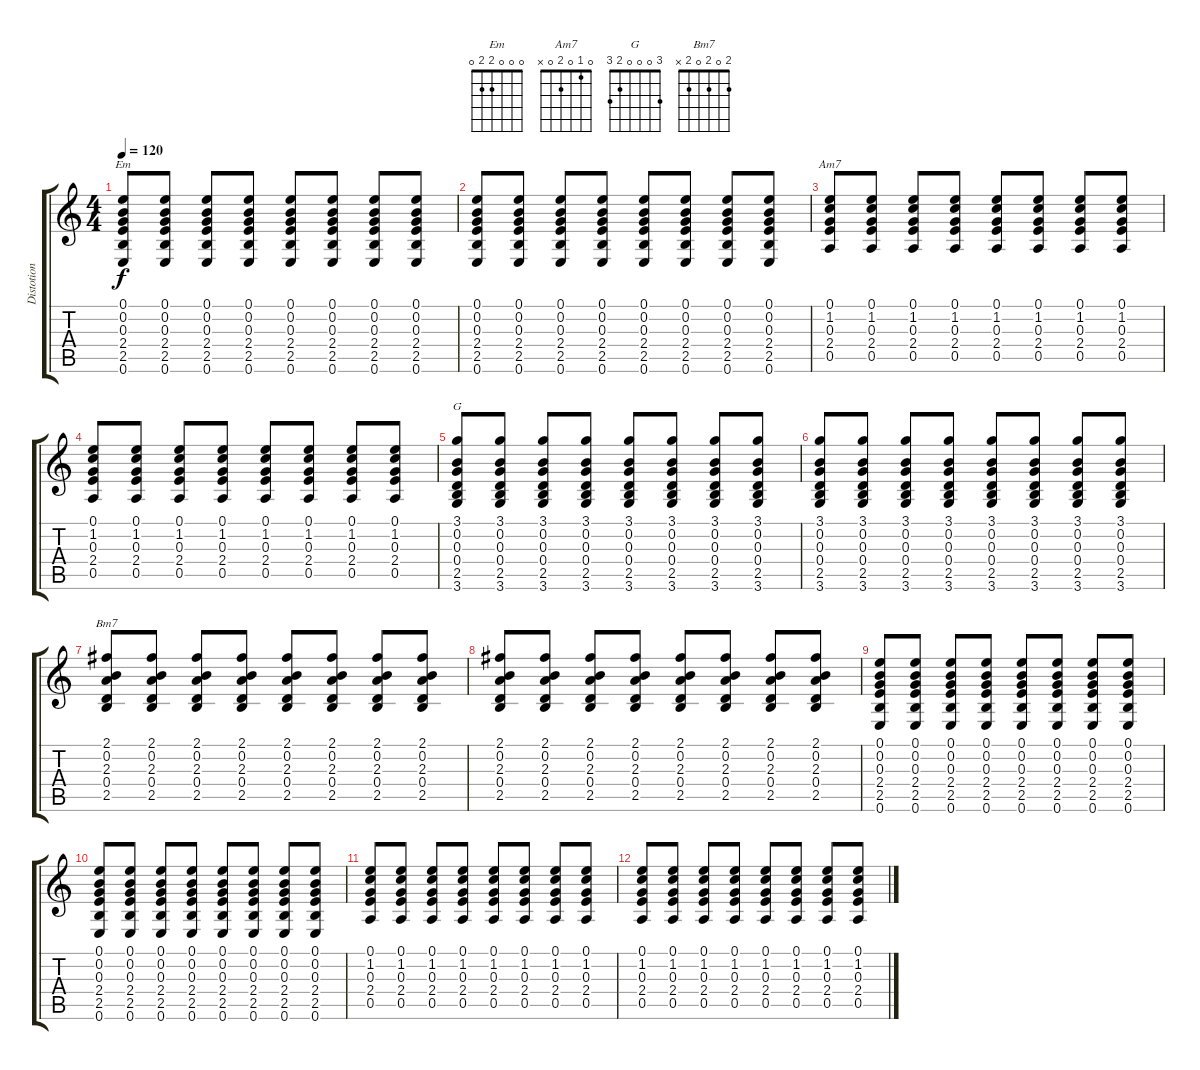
\track ("Distotion Guitar" "Distotion ") {instrument distortionguitar}
\staff {score tabs}
\tuning (E4 B3 G3 D3 A2 E2) {hide}
\chord ("Em" 0 0 0 2 2 0)
\chord ("Am7" 0 1 0 2 0 x)
\chord ("G" 3 0 0 0 2 3)
\chord ("Bm7" 2 0 2 0 2 x)
\ts (4 4)
\tempo 120
\clef g2
\ks c
(0.1 0.2 0.3 2.4 2.5 0.6).8{ch "Em" dy f} (0.1 0.2 0.3 2.4 2.5 0.6).8 (0.1 0.2 0.3 2.4 2.5 0.6).8 (0.1 0.2 0.3 2.4 2.5 0.6).8 (0.1 0.2 0.3 2.4 2.5 0.6).8 (0.1 0.2 0.3 2.4 2.5 0.6).8 (0.1 0.2 0.3 2.4 2.5 0.6).8 (0.1 0.2 0.3 2.4 2.5 0.6).8 |
(0.1 0.2 0.3 2.4 2.5 0.6).8 (0.1 0.2 0.3 2.4 2.5 0.6).8 (0.1 0.2 0.3 2.4 2.5 0.6).8 (0.1 0.2 0.3 2.4 2.5 0.6).8 (0.1 0.2 0.3 2.4 2.5 0.6).8 (0.1 0.2 0.3 2.4 2.5 0.6).8 (0.1 0.2 0.3 2.4 2.5 0.6).8 (0.1 0.2 0.3 2.4 2.5 0.6).8 |
(0.1 1.2 0.3 2.4 0.5).8{ch "Am7"} (0.1 1.2 0.3 2.4 0.5).8 (0.1 1.2 0.3 2.4 0.5).8 (0.1 1.2 0.3 2.4 0.5).8 (0.1 1.2 0.3 2.4 0.5).8 (0.1 1.2 0.3 2.4 0.5).8 (0.1 1.2 0.3 2.4 0.5).8 (0.1 1.2 0.3 2.4 0.5).8 |
(0.1 1.2 0.3 2.4 0.5).8 (0.1 1.2 0.3 2.4 0.5).8 (0.1 1.2 0.3 2.4 0.5).8 (0.1 1.2 0.3 2.4 0.5).8 (0.1 1.2 0.3 2.4 0.5).8 (0.1 1.2 0.3 2.4 0.5).8 (0.1 1.2 0.3 2.4 0.5).8 (0.1 1.2 0.3 2.4 0.5).8 |
(3.1 0.2 0.3 0.4 2.5 3.6).8{ch "G"} (3.1 0.2 0.3 0.4 2.5 3.6).8 (3.1 0.2 0.3 0.4 2.5 3.6).8 (3.1 0.2 0.3 0.4 2.5 3.6).8 (3.1 0.2 0.3 0.4 2.5 3.6).8 (3.1 0.2 0.3 0.4 2.5 3.6).8 (3.1 0.2 0.3 0.4 2.5 3.6).8 (3.1 0.2 0.3 0.4 2.5 3.6).8 |
(3.1 0.2 0.3 0.4 2.5 3.6).8 (3.1 0.2 0.3 0.4 2.5 3.6).8 (3.1 0.2 0.3 0.4 2.5 3.6).8 (3.1 0.2 0.3 0.4 2.5 3.6).8 (3.1 0.2 0.3 0.4 2.5 3.6).8 (3.1 0.2 0.3 0.4 2.5 3.6).8 (3.1 0.2 0.3 0.4 2.5 3.6).8 (3.1 0.2 0.3 0.4 2.5 3.6).8 |
(2.1 0.2 2.3 0.4 2.5).8{ch "Bm7"} (2.1 0.2 2.3 0.4 2.5).8 (2.1 0.2 2.3 0.4 2.5).8 (2.1 0.2 2.3 0.4 2.5).8 (2.1 0.2 2.3 0.4 2.5).8 (2.1 0.2 2.3 0.4 2.5).8 (2.1 0.2 2.3 0.4 2.5).8 (2.1 0.2 2.3 0.4 2.5).8 |
(2.1 0.2 2.3 0.4 2.5).8 (2.1 0.2 2.3 0.4 2.5).8 (2.1 0.2 2.3 0.4 2.5).8 (2.1 0.2 2.3 0.4 2.5).8 (2.1 0.2 2.3 0.4 2.5).8 (2.1 0.2 2.3 0.4 2.5).8 (2.1 0.2 2.3 0.4 2.5).8 (2.1 0.2 2.3 0.4 2.5).8 |
(0.1 0.2 0.3 2.4 2.5 0.6).8 (0.1 0.2 0.3 2.4 2.5 0.6).8 (0.1 0.2 0.3 2.4 2.5 0.6).8 (0.1 0.2 0.3 2.4 2.5 0.6).8 (0.1 0.2 0.3 2.4 2.5 0.6).8 (0.1 0.2 0.3 2.4 2.5 0.6).8 (0.1 0.2 0.3 2.4 2.5 0.6).8 (0.1 0.2 0.3 2.4 2.5 0.6).8 |
(0.1 0.2 0.3 2.4 2.5 0.6).8 (0.1 0.2 0.3 2.4 2.5 0.6).8 (0.1 0.2 0.3 2.4 2.5 0.6).8 (0.1 0.2 0.3 2.4 2.5 0.6).8 (0.1 0.2 0.3 2.4 2.5 0.6).8 (0.1 0.2 0.3 2.4 2.5 0.6).8 (0.1 0.2 0.3 2.4 2.5 0.6).8 (0.1 0.2 0.3 2.4 2.5 0.6).8 |
(0.1 1.2 0.3 2.4 0.5).8 (0.1 1.2 0.3 2.4 0.5).8 (0.1 1.2 0.3 2.4 0.5).8 (0.1 1.2 0.3 2.4 0.5).8 (0.1 1.2 0.3 2.4 0.5).8 (0.1 1.2 0.3 2.4 0.5).8 (0.1 1.2 0.3 2.4 0.5).8 (0.1 1.2 0.3 2.4 0.5).8 |
(0.1 1.2 0.3 2.4 0.5).8 (0.1 1.2 0.3 2.4 0.5).8 (0.1 1.2 0.3 2.4 0.5).8 (0.1 1.2 0.3 2.4 0.5).8 (0.1 1.2 0.3 2.4 0.5).8 (0.1 1.2 0.3 2.4 0.5).8 (0.1 1.2 0.3 2.4 0.5).8 (0.1 1.2 0.3 2.4 0.5).8
